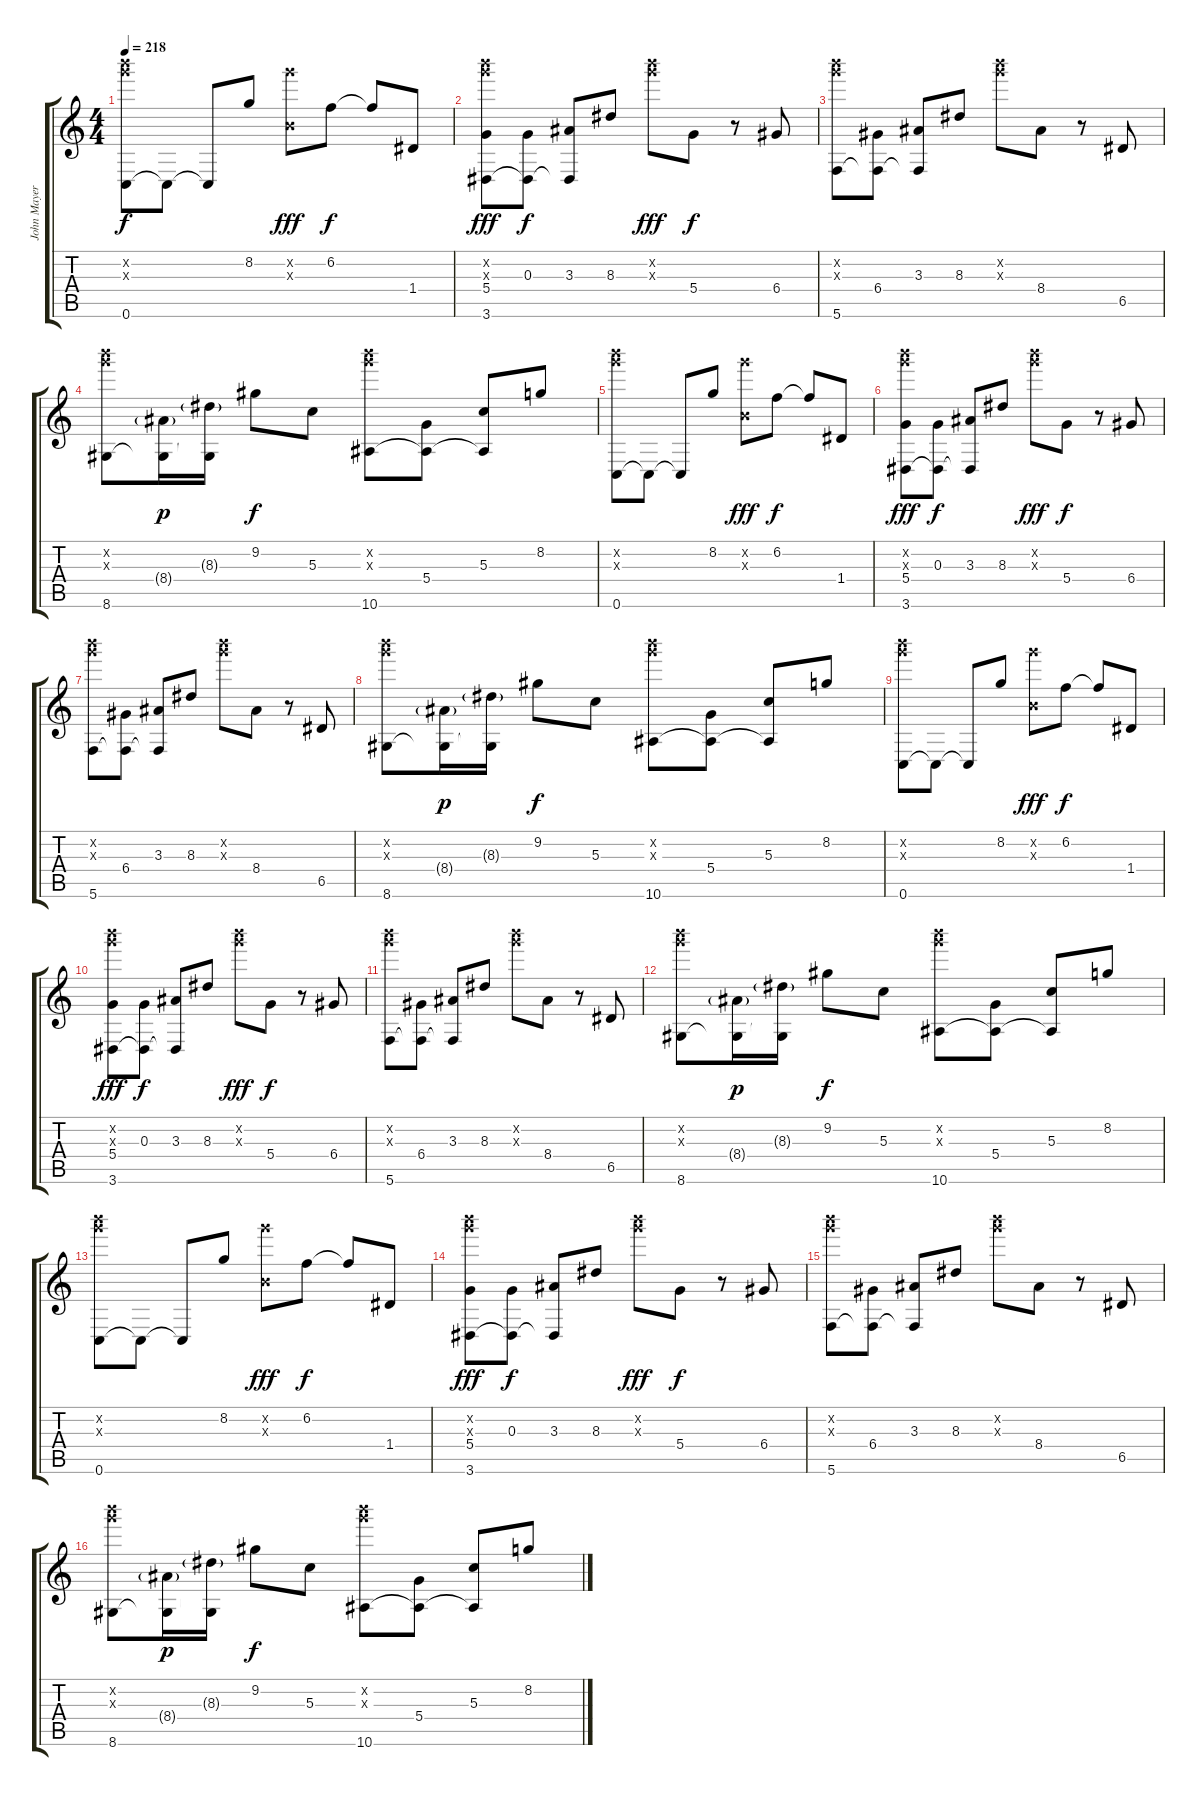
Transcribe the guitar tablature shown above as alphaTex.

\track ("John Mayer" "John Mayer") {instrument acousticguitarnylon}
\staff {score tabs}
\tuning (E4 B3 G3 D3 A2 C2) {hide}
\ts (4 4)
\tempo 218
\clef g2
\ks c
(24.2{x} 24.3{x} 0.6).8{dy f} 0.6{t}.8 0.6{t}.8 8.2.8 (0.2{x} 24.3{x}).8{dy fff} 6.2.8{dy f} 6.2{t}.8 1.4.8 |
(24.2{x} 24.3{x} 5.4 3.6).8{dy fff} (0.3 3.6{t}).8{dy f} (3.3 3.6{t}).8 8.3.8 (24.2{x} 24.3{x}).8{dy fff} 5.4.8{dy f} r.8 6.4.8 |
(24.2{x} 24.3{x} 5.6).8 (6.4 5.6{t}).8 (3.3 5.6{t}).8 8.3.8 (24.2{x} 24.3{x}).8 8.4.8 r.8 6.5.8 |
(24.2{x} 24.3{x} 8.6).8 (8.4{g} 8.6{t}).16{dy p} (8.3{g} 8.6{t}).16 9.2.8{dy f} 5.3.8 (24.2{x} 24.3{x} 10.6).8 (5.4 10.6{t}).8 (5.3 10.6{t}).8 8.2.8 |
(24.2{x} 24.3{x} 0.6).8 0.6{t}.8 0.6{t}.8 8.2.8 (0.2{x} 24.3{x}).8{dy fff} 6.2.8{dy f} 6.2{t}.8 1.4.8 |
(24.2{x} 24.3{x} 5.4 3.6).8{dy fff} (0.3 3.6{t}).8{dy f} (3.3 3.6{t}).8 8.3.8 (24.2{x} 24.3{x}).8{dy fff} 5.4.8{dy f} r.8 6.4.8 |
(24.2{x} 24.3{x} 5.6).8 (6.4 5.6{t}).8 (3.3 5.6{t}).8 8.3.8 (24.2{x} 24.3{x}).8 8.4.8 r.8 6.5.8 |
(24.2{x} 24.3{x} 8.6).8 (8.4{g} 8.6{t}).16{dy p} (8.3{g} 8.6{t}).16 9.2.8{dy f} 5.3.8 (24.2{x} 24.3{x} 10.6).8 (5.4 10.6{t}).8 (5.3 10.6{t}).8 8.2.8 |
(24.2{x} 24.3{x} 0.6).8 0.6{t}.8 0.6{t}.8 8.2.8 (0.2{x} 24.3{x}).8{dy fff} 6.2.8{dy f} 6.2{t}.8 1.4.8 |
(24.2{x} 24.3{x} 5.4 3.6).8{dy fff} (0.3 3.6{t}).8{dy f} (3.3 3.6{t}).8 8.3.8 (24.2{x} 24.3{x}).8{dy fff} 5.4.8{dy f} r.8 6.4.8 |
(24.2{x} 24.3{x} 5.6).8 (6.4 5.6{t}).8 (3.3 5.6{t}).8 8.3.8 (24.2{x} 24.3{x}).8 8.4.8 r.8 6.5.8 |
(24.2{x} 24.3{x} 8.6).8 (8.4{g} 8.6{t}).16{dy p} (8.3{g} 8.6{t}).16 9.2.8{dy f} 5.3.8 (24.2{x} 24.3{x} 10.6).8 (5.4 10.6{t}).8 (5.3 10.6{t}).8 8.2.8 |
(24.2{x} 24.3{x} 0.6).8 0.6{t}.8 0.6{t}.8 8.2.8 (0.2{x} 24.3{x}).8{dy fff} 6.2.8{dy f} 6.2{t}.8 1.4.8 |
(24.2{x} 24.3{x} 5.4 3.6).8{dy fff} (0.3 3.6{t}).8{dy f} (3.3 3.6{t}).8 8.3.8 (24.2{x} 24.3{x}).8{dy fff} 5.4.8{dy f} r.8 6.4.8 |
(24.2{x} 24.3{x} 5.6).8 (6.4 5.6{t}).8 (3.3 5.6{t}).8 8.3.8 (24.2{x} 24.3{x}).8 8.4.8 r.8 6.5.8 |
(24.2{x} 24.3{x} 8.6).8 (8.4{g} 8.6{t}).16{dy p} (8.3{g} 8.6{t}).16 9.2.8{dy f} 5.3.8 (24.2{x} 24.3{x} 10.6).8 (5.4 10.6{t}).8 (5.3 10.6{t}).8 8.2.8
